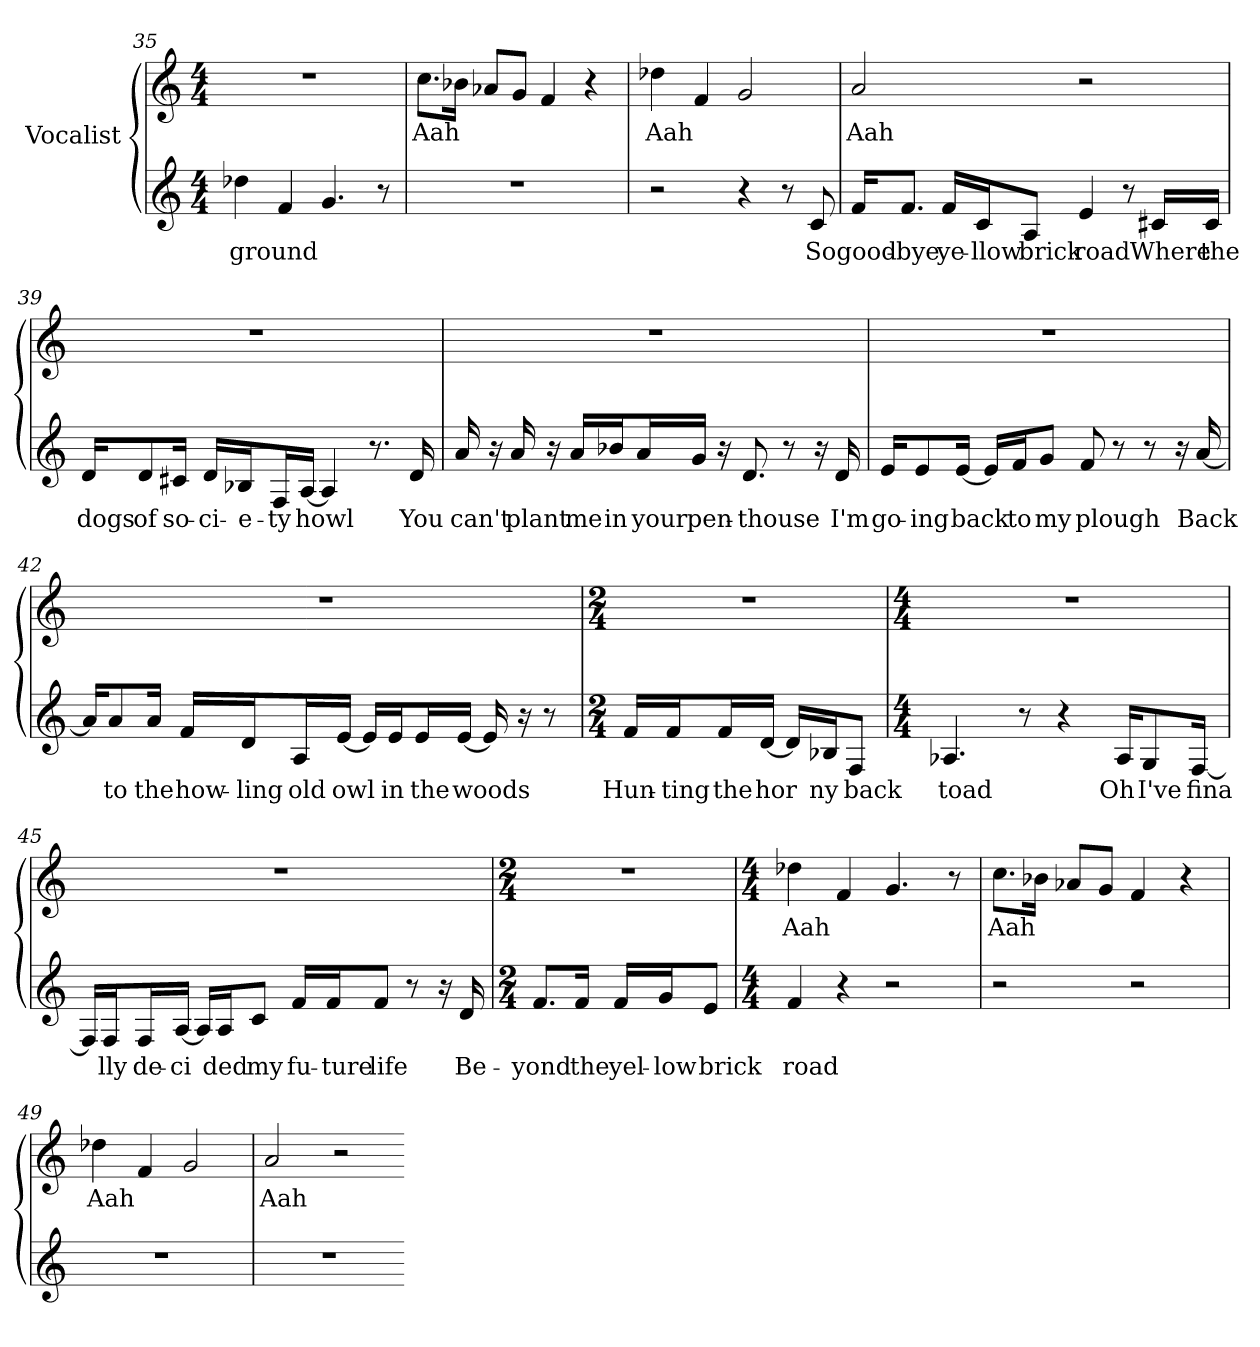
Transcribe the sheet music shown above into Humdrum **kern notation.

**kern	**text	**kern	**text
*part1	*part1	*part1	*part1
*staff2	*staff2	*staff1	*staff1
*I"Vocalist	*	*	*
*clefG2	*	*clefG2	*
*M4/4	*	*M4/4	*
=35	=35	=35	=35
4dd-X	ground	1r	.
4f	_	.	.
4.g	_	.	.
8r	.	.	.
=36	=36	=36	=36
1r	.	8.cc\L	Aah
.	.	16b-X\Jk	_
.	.	8a-X/L	_
.	.	8g/J	_
.	.	4f	_
.	.	4r	.
=37	=37	=37	=37
2r	.	4dd-X	Aah
.	.	4f	_
4r	.	2g	_
8r	.	.	.
8c	So	.	.
=38	=38	=38	=38
16f/KL	good-	2a	Aah
8.f/J	-bye	.	.
16f/LL	ye-	.	.
16c/J	-llow	.	.
8A/J	brick	.	.
4e	road	2r	.
8r	.	.	.
16c#X/LL	Where	.	.
16c#/JJ	the	.	.
=39	=39	=39	=39
16d/KL	dogs	1r	.
8d/	of	.	.
16c#X/Jk	so-	.	.
16d/LL	-ci-	.	.
16B-X/J	-e-	.	.
16F/L	-ty	.	.
[16A/JJ	howl	.	.
4A]	_	.	.
8.r	.	.	.
16d	You	.	.
=40	=40	=40	=40
16a	can't	1r	.
16r	.	.	.
16a	plant	.	.
16r	.	.	.
16a/LL	me	.	.
16b-X/J	in	.	.
16a/L	your	.	.
16g/JJ	pen-	.	.
16r	.	.	.
8.d	-thouse	.	.
8r	.	.	.
16r	.	.	.
16d	I'm	.	.
=41	=41	=41	=41
16e/KL	go-	1r	.
8e/	-ing	.	.
[16e/Jk	back	.	.
16e/LL]	_	.	.
16f/J	to	.	.
8g/J	my	.	.
8f	plough	.	.
8r	.	.	.
8r	.	.	.
16r	.	.	.
[16a	Back	.	.
=42	=42	=42	=42
16a/KL]	_	1r	.
8a/	to	.	.
16a/Jk	the	.	.
16f/LL	how-	.	.
16d/J	-ling	.	.
16A/L	old	.	.
[16e/JJ	owl	.	.
16e/LL]	_	.	.
16e/J	in	.	.
16e/L	the	.	.
[16e/JJ	woods	.	.
16e]	_	.	.
16r	.	.	.
8r	.	.	.
=43	=43	=43	=43
*M2/4	*	*M2/4	*
16f/LL	Hun-	2r	.
16f/J	-ting	.	.
16f/L	the	.	.
[16d/JJ	hor-	.	.
16d/LL]	_	.	.
16B-X/J	-ny	.	.
8F/J	back	.	.
=44	=44	=44	=44
*M4/4	*	*M4/4	*
4.A-X	toad	1r	.
8r	.	.	.
4r	.	.	.
16A-/KL	Oh	.	.
8G/	I've	.	.
[16F/Jk	fina-	.	.
=45	=45	=45	=45
16F/LL]	_	1r	.
16F/J	-lly	.	.
16F/L	de-	.	.
[16A/JJ	-ci-	.	.
16A/LL]	_	.	.
16A/J	-ded	.	.
8c/J	my	.	.
16f/LL	fu-	.	.
16f/J	-ture	.	.
8f/J	life	.	.
8r	.	.	.
16r	.	.	.
16d	Be-	.	.
=46	=46	=46	=46
*M2/4	*	*M2/4	*
8.f/L	-yond	2r	.
16f/Jk	the	.	.
16f/LL	yel-	.	.
16g/J	-low	.	.
8e/J	brick	.	.
=47	=47	=47	=47
*M4/4	*	*M4/4	*
4f	road	4dd-X	Aah
4r	.	4f	_
2r	.	4.g	_
.	.	8r	.
=48	=48	=48	=48
2r	.	8.cc\L	Aah
.	.	16b-X\Jk	_
.	.	8a-X/L	_
.	.	8g/J	_
2r	.	4f	_
.	.	4r	.
=49	=49	=49	=49
1r	.	4dd-X	Aah
.	.	4f	_
.	.	2g	_
=50	=50	=50	=50
1r	.	2a	Aah
.	.	2r	.
=-	=-	=-	=-
*-	*-	*-	*-
